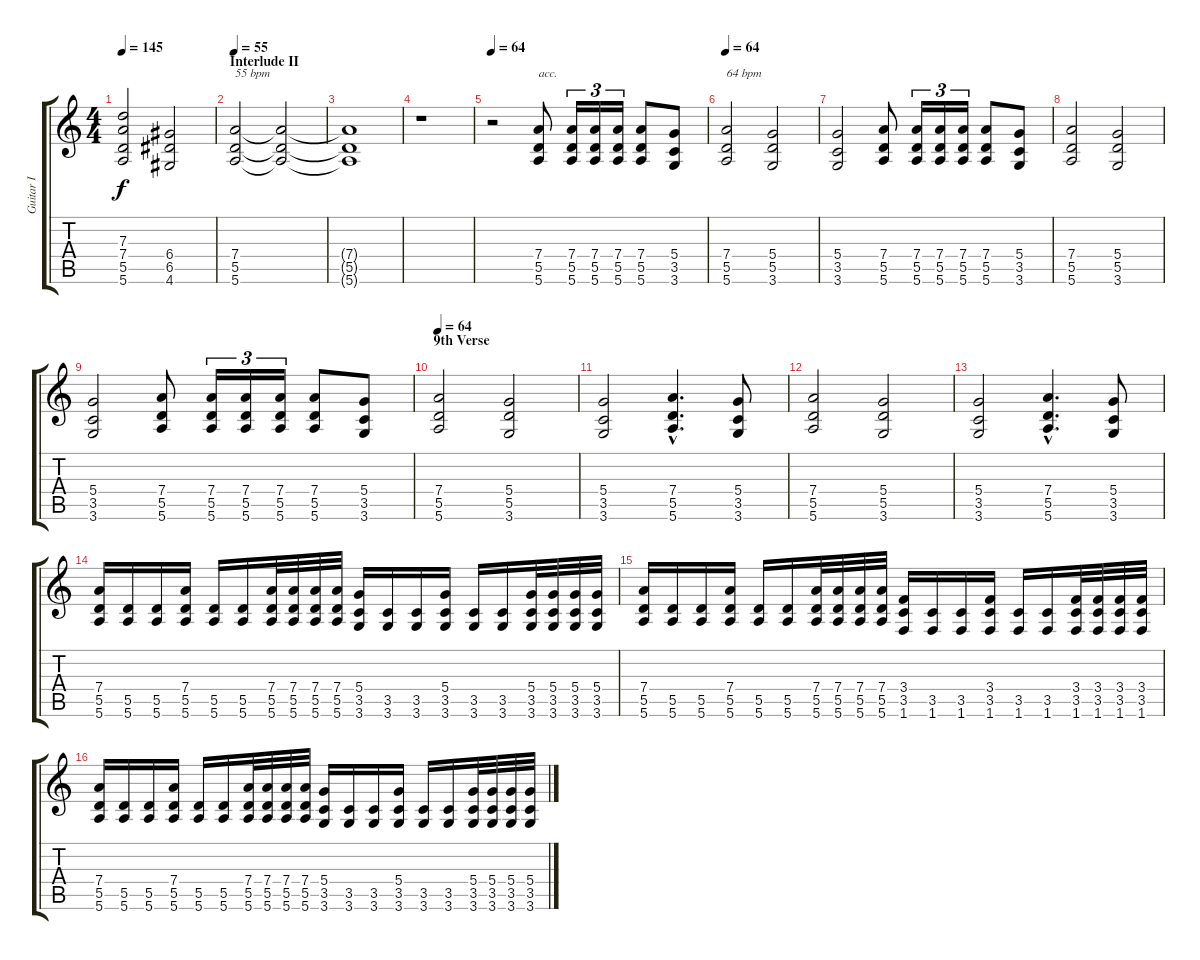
\track ("Guitar I" "Guitar I") {instrument distortionguitar}
\staff {score tabs}
\tuning (E4 B3 G3 D3 A2 E2) {hide}
\ts (4 4)
\tempo 145
\clef g2
\ks c
(7.3 7.4 5.5 5.6).2{dy f} (6.4 6.5 4.6).2 |
\section ("" "Interlude II")
\tempo 55
(7.4 5.5 5.6).2{txt "55 bpm"} (7.4{t} 5.5{t} 5.6{t}).2{volume 0} |
(7.4{t} 5.5{t} 5.6{t}).1 |
r.1 |
\tempo 64
r.2{volume 12} (7.4 5.5 5.6).8{txt "acc."} (7.4 5.5 5.6).16{tu (3 2)} (7.4 5.5 5.6).16{tu (3 2)} (7.4 5.5 5.6).16{tu (3 2)} (7.4 5.5 5.6).8 (5.4 3.5 3.6).8 |
\tempo 64
(7.4 5.5 5.6).2{txt "64 bpm"} (5.4 5.5 3.6).2 |
(5.4 3.5 3.6).2 (7.4 5.5 5.6).8 (7.4 5.5 5.6).16{tu (3 2)} (7.4 5.5 5.6).16{tu (3 2)} (7.4 5.5 5.6).16{tu (3 2)} (7.4 5.5 5.6).8 (5.4 3.5 3.6).8 |
(7.4 5.5 5.6).2 (5.4 5.5 3.6).2 |
(5.4 3.5 3.6).2 (7.4 5.5 5.6).8 (7.4 5.5 5.6).16{tu (3 2)} (7.4 5.5 5.6).16{tu (3 2)} (7.4 5.5 5.6).16{tu (3 2)} (7.4 5.5 5.6).8 (5.4 3.5 3.6).8 |
\section ("" "9th Verse")
\tempo 64
(7.4 5.5 5.6).2 (5.4 5.5 3.6).2 |
(5.4 3.5 3.6).2 (7.4{hac} 5.5{hac} 5.6{hac}).4{d} (5.4 3.5 3.6).8 |
(7.4 5.5 5.6).2 (5.4 5.5 3.6).2 |
(5.4 3.5 3.6).2 (7.4{hac} 5.5{hac} 5.6{hac}).4{d} (5.4 3.5 3.6).8 |
(7.4 5.5 5.6).16 (5.5 5.6).16 (5.5 5.6).16 (7.4 5.5 5.6).16 (5.5 5.6).16 (5.5 5.6).16 (7.4 5.5 5.6).32 (7.4 5.5 5.6).32 (7.4 5.5 5.6).32 (7.4 5.5 5.6).32 (5.4 3.5 3.6).16 (3.5 3.6).16 (3.5 3.6).16 (5.4 3.5 3.6).16 (3.5 3.6).16 (3.5 3.6).16 (5.4 3.5 3.6).32 (5.4 3.5 3.6).32 (5.4 3.5 3.6).32 (5.4 3.5 3.6).32 |
(7.4 5.5 5.6).16 (5.5 5.6).16 (5.5 5.6).16 (7.4 5.5 5.6).16 (5.5 5.6).16 (5.5 5.6).16 (7.4 5.5 5.6).32 (7.4 5.5 5.6).32 (7.4 5.5 5.6).32 (7.4 5.5 5.6).32 (3.4 3.5 1.6).16 (3.5 1.6).16 (3.5 1.6).16 (3.4 3.5 1.6).16 (3.5 1.6).16 (3.5 1.6).16 (3.4 3.5 1.6).32 (3.4 3.5 1.6).32 (3.4 3.5 1.6).32 (3.4 3.5 1.6).32 |
(7.4 5.5 5.6).16 (5.5 5.6).16 (5.5 5.6).16 (7.4 5.5 5.6).16 (5.5 5.6).16 (5.5 5.6).16 (7.4 5.5 5.6).32 (7.4 5.5 5.6).32 (7.4 5.5 5.6).32 (7.4 5.5 5.6).32 (5.4 3.5 3.6).16 (3.5 3.6).16 (3.5 3.6).16 (5.4 3.5 3.6).16 (3.5 3.6).16 (3.5 3.6).16 (5.4 3.5 3.6).32 (5.4 3.5 3.6).32 (5.4 3.5 3.6).32 (5.4 3.5 3.6).32
